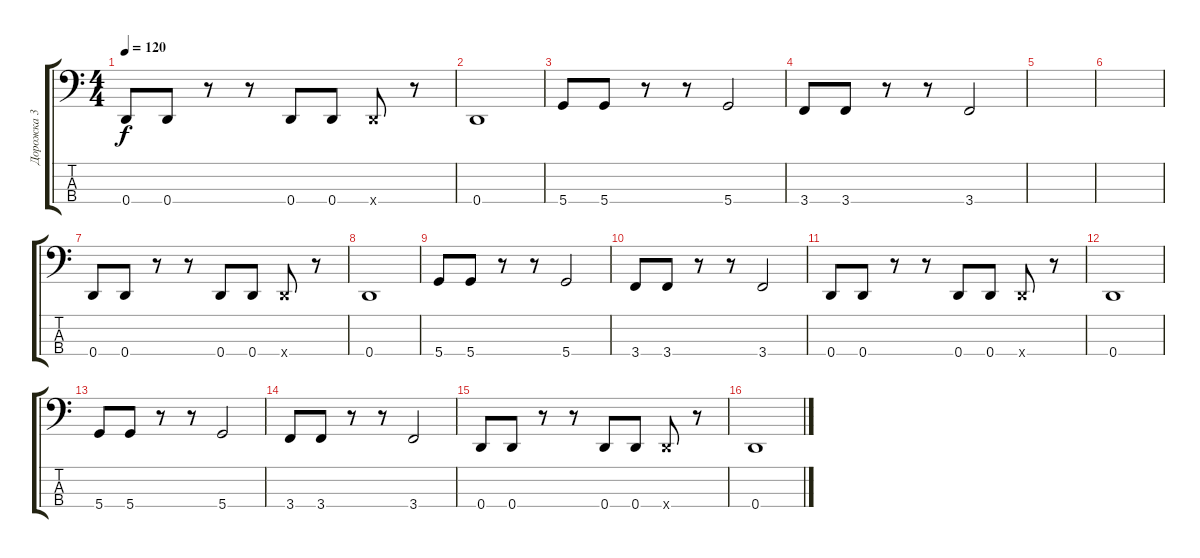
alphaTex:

\track ("Дорожка 3" "Дорожка 3") {instrument electricbassfinger}
\staff {score tabs}
\tuning (G2 D2 A1 D1) {hide}
\ts (4 4)
\tempo 120
\clef f4
\ks c
0.4.8{dy f} 0.4.8 r.8 r.8 0.4.8 0.4.8 0.4{x}.8 r.8 |
0.4.1 |
5.4.8 5.4.8 r.8 r.8 5.4.2 |
3.4.8 3.4.8 r.8 r.8 3.4.2 |
|
|
0.4.8 0.4.8 r.8 r.8 0.4.8 0.4.8 0.4{x}.8 r.8 |
0.4.1 |
5.4.8 5.4.8 r.8 r.8 5.4.2 |
3.4.8 3.4.8 r.8 r.8 3.4.2 |
0.4.8 0.4.8 r.8 r.8 0.4.8 0.4.8 0.4{x}.8 r.8 |
0.4.1 |
5.4.8 5.4.8 r.8 r.8 5.4.2 |
3.4.8 3.4.8 r.8 r.8 3.4.2 |
0.4.8 0.4.8 r.8 r.8 0.4.8 0.4.8 0.4{x}.8 r.8 |
0.4.1
